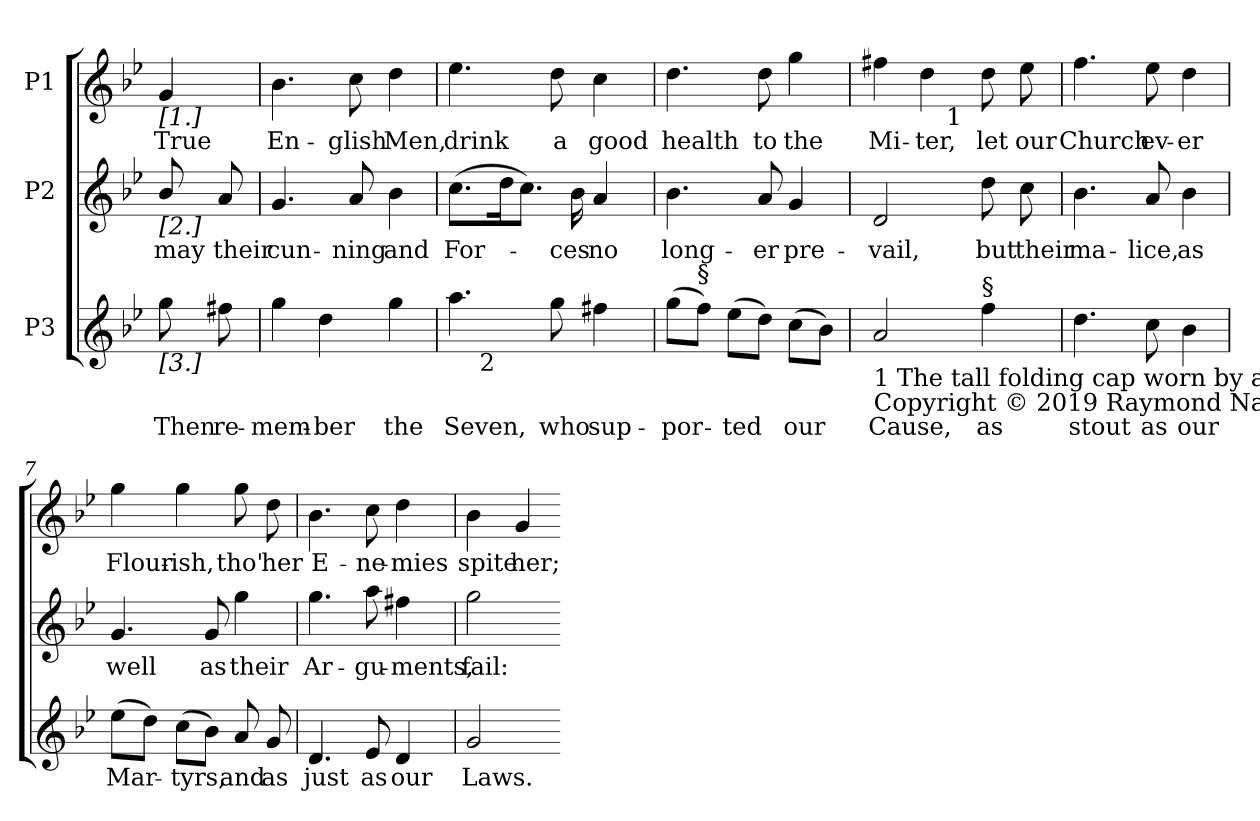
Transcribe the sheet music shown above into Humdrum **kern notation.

**kern	**text	**kern	**text	**kern	**text
*part3	*part3	*part2	*part2	*part1	*part1
*staff3	*staff3	*staff2	*staff2	*staff1	*staff1
*I"P3	*	*I"P2	*	*I"P1	*
*clefG2	*	*clefG2	*	*clefG2	*
*	*	*ITrd7c12	*	*	*
*k[b-e-]	*	*k[b-e-]	*	*k[b-e-]	*
*B-:	*	*B-:	*	*B-:	*
=1	=1	=1	=1	=1	=1
!	!	!	!	!LO:TX:b:t=[1.]	!
!	!	!LO:TX:b:t=[2.]	!	!	!
!LO:TX:b:t=[3.]	!	!	!	!	!
!	!LO:LY:b	!	!LO:LY:b	!	!LO:LY:b
8gg\	Then	8B-/	may	4g/	True
!	!LO:LY:b	!	!LO:LY:b	!	!
8ff#X\	re-	8A/	their	.	.
=2	=2	=2	=2	=2	=2
!	!LO:LY:b	!	!LO:LY:b	!	!LO:LY:b
4gg\	-mem-	4.G/	cun-	4.b-\	En-
!	!LO:LY:b	!	!	!	!
4dd\	-ber	.	.	.	.
!	!	!	!LO:LY:b	!	!LO:LY:b
.	.	8A/	-ning	8cc\	-glish
!	!LO:LY:b	!	!LO:LY:b	!	!LO:LY:b
4gg\	the	4B-\	and	4dd\	Men,
=3	=3	=3	=3	=3	=3
!	!LO:LY:b	!	!LO:LY:b	!	!LO:LY:b
*^	*	*	*	*	*
4.aa\	8ryy	Seven,	(>8.c\L	For-	4.ee-\	drink
!	!LO:TX:b:t=2	!	!	!	!	!
.	2ryy	.	.	.	.	.
.	.	.	16d\k	.	.	.
.	.	.	8.c\J)	.	.	.
!	!	!LO:LY:b	!	!	!	!LO:LY:b
8gg\	.	who	.	.	8dd\	a
!	!	!	!	!LO:LY:b	!	!
.	.	.	16B-\	-ces	.	.
!	!	!LO:LY:b	!	!LO:LY:b	!	!LO:LY:b
4ff#X\	.	sup-	4A/	no	4cc\	good
.	8ryy	.	.	.	.	.
=4	=4	=4	=4	=4	=4	=4
!	!	!LO:LY:b	!	!LO:LY:b	!	!LO:LY:b
*v	*v	*	*	*	*	*
(>8gg\L	-por-	4.B-\	long-	4.dd\	health
!LO:TX:a:t=§	!	!	!	!	!
8ff\J)	.	.	.	.	.
!	!LO:LY:b	!	!	!	!
(>8ee-\L	-ted	.	.	.	.
!	!	!	!LO:LY:b	!	!LO:LY:b
8dd\J)	.	8A/	-er	8dd\	to
!	!LO:LY:b	!	!LO:LY:b	!	!LO:LY:b
(>8cc\L	our	4G/	pre-	4gg\	the
8b-\J)	.	.	.	.	.
!!LO:LB:g=z
=5	=5	=5	=5	=5	=5
!LO:TX:b:t=1 The tall folding cap worn by a bishop; by metonymy, a symbol of bishops, and of the Anglican Church.	!	!	!	!	!
!LO:TX:b:t=Copyright © 2019 Raymond Nagem. Distributed under the terms of the CPDL license (http&colon;//cpdl.org).	!	!	!	!	!
!	!LO:LY:b	!	!LO:LY:b	!	!LO:LY:b
*	*	*	*	*^	*
2a/	Cause,	2D/	-vail,	4ff#X\	4ryy	Mi-
!	!	!	!	!	!	!LO:LY:b
.	.	.	.	4dd\	16.ryy	-ter,
!	!	!	!	!	!LO:TX:b:t=1	!
.	.	.	.	.	4ryy	.
!LO:TX:a:t=§	!	!	!	!	!	!
!	!LO:LY:b	!	!LO:LY:b	!	!	!LO:LY:b
4ff\	as	8d\	but	8dd\	.	let
.	.	.	.	.	8ryy	.
!	!	!	!LO:LY:b	!	!	!LO:LY:b
.	.	8c\	their	8ee-\	.	our
.	.	.	.	.	32ryy	.
=6	=6	=6	=6	=6	=6	=6
!	!	!	!	!LO:TX:a:t=§	!	!
!	!LO:LY:b	!	!LO:LY:b	!	!	!LO:LY:b
*	*	*	*	*v	*v	*
4.dd\	stout	4.B-\	ma-	4.ff\	Church
!	!LO:LY:b	!	!LO:LY:b	!	!LO:LY:b
8cc\	as	8A/	-lice,	8ee-\	ev-
!	!LO:LY:b	!	!LO:LY:b	!	!LO:LY:b
4b-\	our	4B-\	as	4dd\	-er
=7	=7	=7	=7	=7	=7
!	!LO:LY:b	!	!LO:LY:b	!	!LO:LY:b
(>8ee-\L	Mar-	4.G/	well	4gg\	Flour-
8dd\J)	.	.	.	.	.
!	!LO:LY:b	!	!	!	!LO:LY:b
(>8cc\L	-tyrs,	.	.	4gg\	-ish,
!	!	!	!LO:LY:b	!	!
8b-\J)	.	8G/	as	.	.
!	!LO:LY:b	!	!LO:LY:b	!	!LO:LY:b
8a/	and	4g\	their	8gg\	tho'
!	!LO:LY:b	!	!	!	!LO:LY:b
8g/	as	.	.	8dd\	her
=8	=8	=8	=8	=8	=8
!	!LO:LY:b	!	!LO:LY:b	!	!LO:LY:b
4.d/	just	4.g\	Ar-	4.b-\	E-
!	!LO:LY:b	!	!LO:LY:b	!	!LO:LY:b
8e-/	as	8a\	-gu-	8cc\	-ne-
!	!LO:LY:b	!	!LO:LY:b	!	!LO:LY:b
4d/	our	4f#X\	-ments,	4dd\	-mies
=9	=9	=9	=9	=9	=9
!	!LO:LY:b	!	!LO:LY:b	!	!LO:LY:b
2g/	Laws.	2g\	fail:	4b-\	spite
!	!	!	!	!	!LO:LY:b
.	.	.	.	4g/	her;
=-	=-	=-	=-	=-	=-
*-	*-	*-	*-	*-	*-
